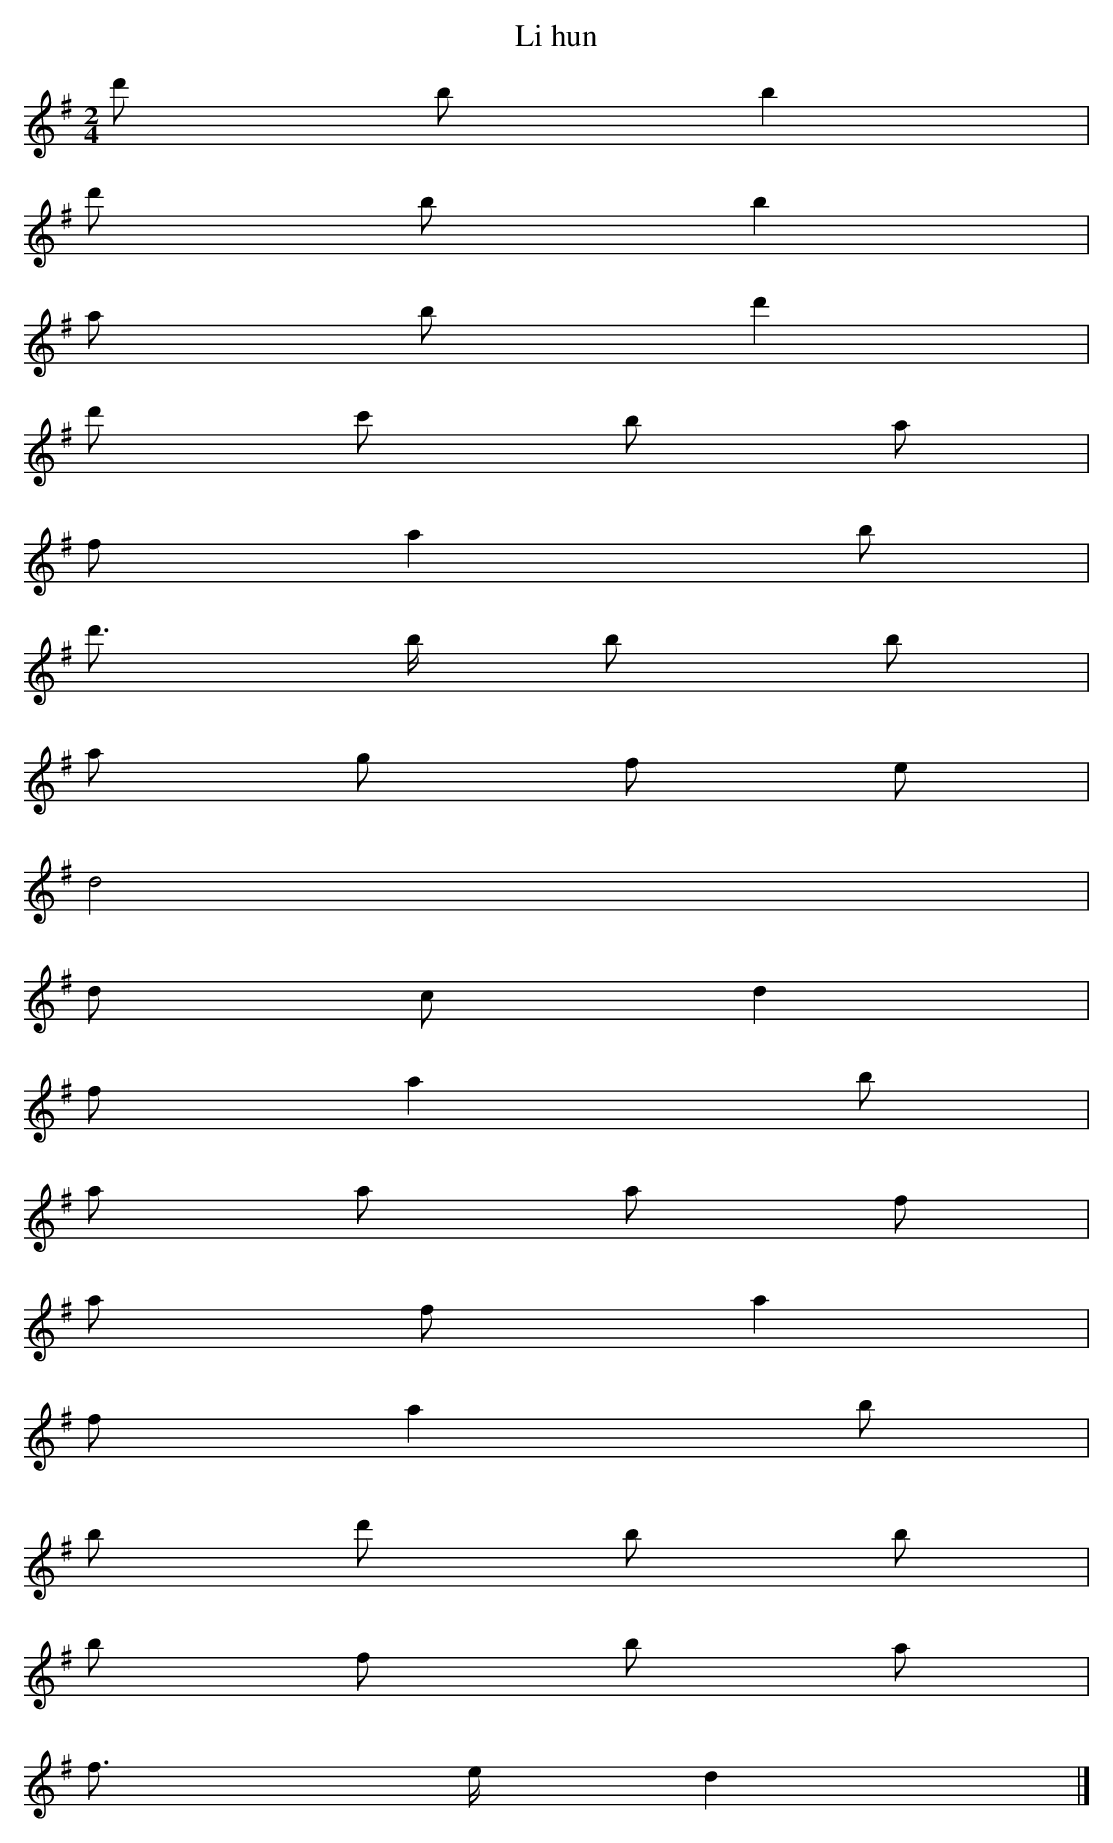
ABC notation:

X:1
T: Li hun
L: 1/8
M: 2/4
K: G
d' bb2 [I:setbarnb 1]|
d' bb2 |
a bd'2 |
d' c' b a |
fa2b |
d'> b b b |
a g f e |
d4 |
d cd2 |
fa2b |
a a a f |
a fa2 |
fa2b |
b d' b b |
b f b a |
f> ed2 |]
